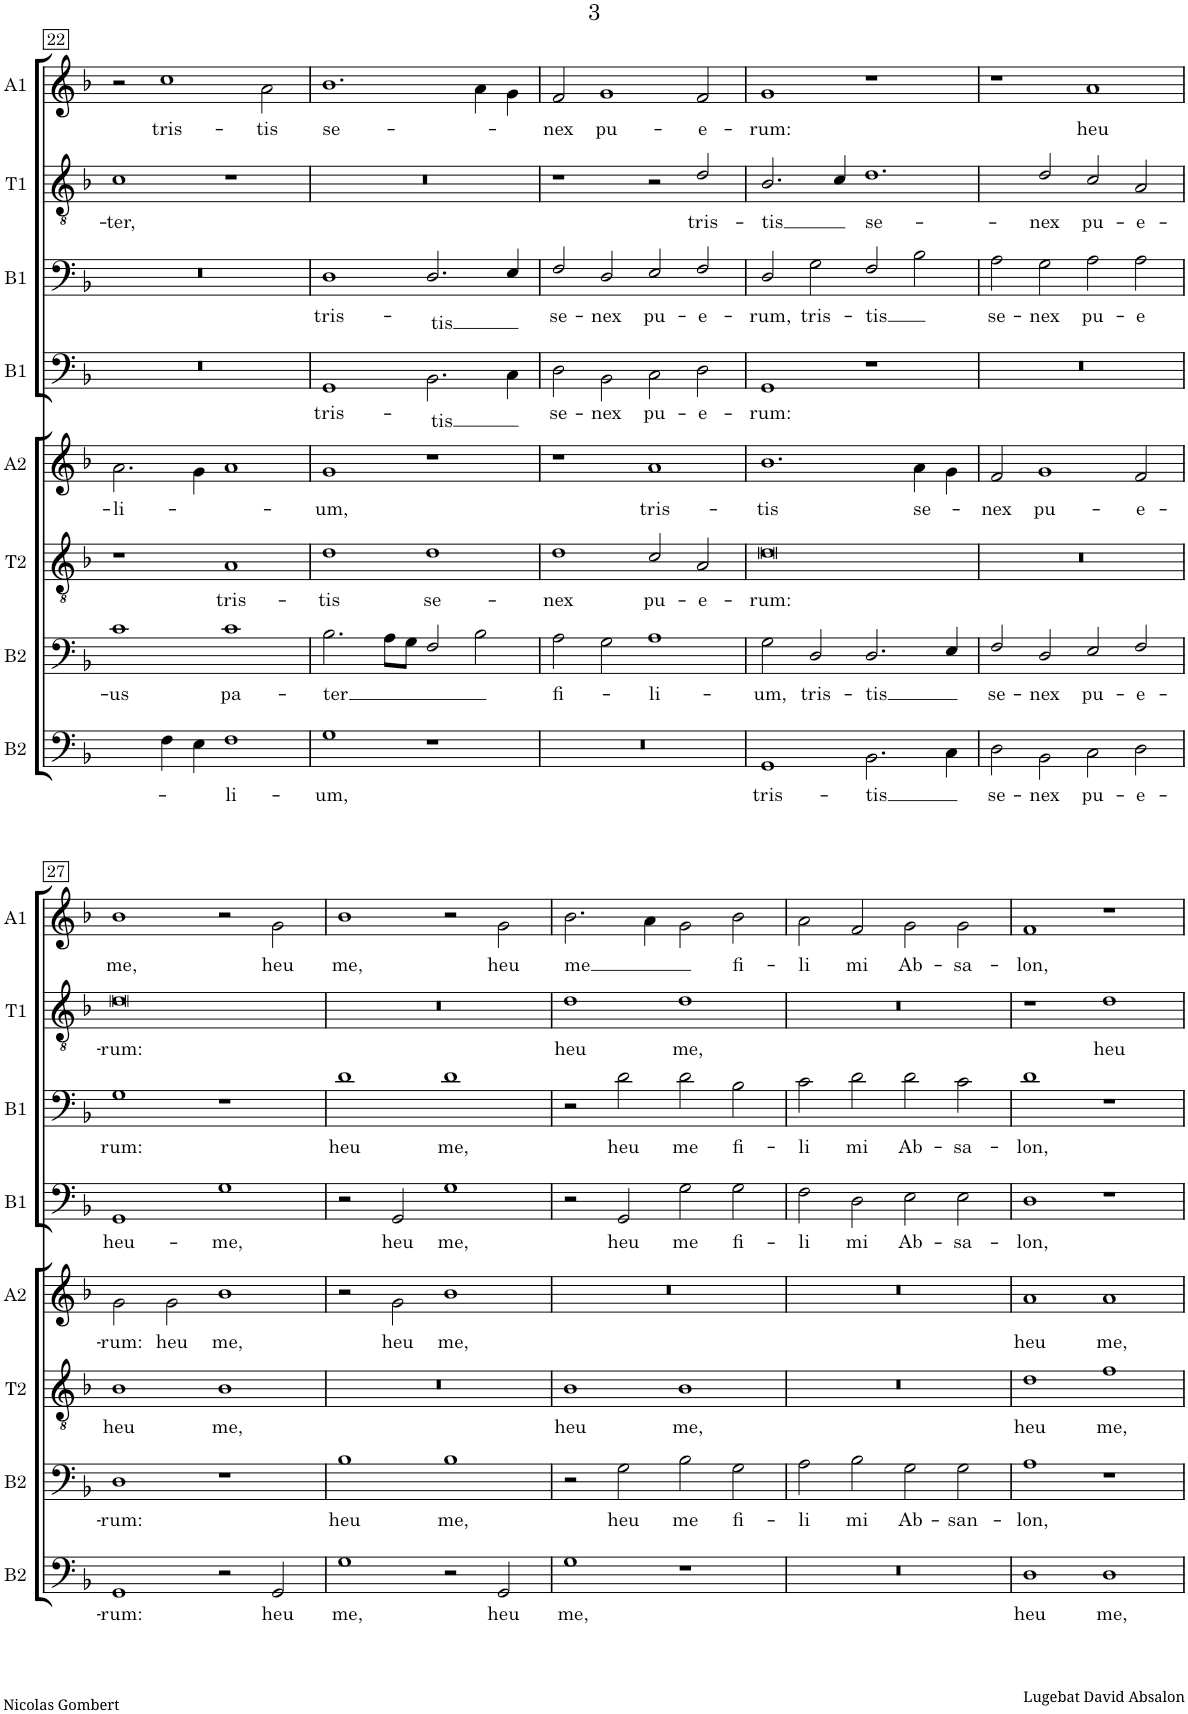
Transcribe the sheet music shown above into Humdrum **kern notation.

**kern	**text	**kern	**text	**kern	**text	**kern	**text	**kern	**text	**kern	**text	**kern	**text	**kern	**text
*part8	*part8	*part7	*part7	*part6	*part6	*part5	*part5	*part4	*part4	*part3	*part3	*part2	*part2	*part1	*part1
*staff8	*staff8	*staff7	*staff7	*staff6	*staff6	*staff5	*staff5	*staff4	*staff4	*staff3	*staff3	*staff2	*staff2	*staff1	*staff1
*I"Bass II	*	*I"Bar II	*	*I"Tenor II	*	*I"Alto II	*	*I"Bass I	*	*I"Bar I	*	*I"Tenor I	*	*I"Alto I	*
*I'B2	*	*I'B2	*	*I'T2	*	*I'A2	*	*I'B1	*	*I'B1	*	*I'T1	*	*I'A1	*
!!LO:PB:g=z
*clefF4	*	*clefF4	*	*clefGv2	*	*clefG2	*	*clefF4	*	*clefF4	*	*clefGv2	*	*clefG2	*
*k[b-]	*	*k[b-]	*	*k[b-]	*	*k[b-]	*	*k[b-]	*	*k[b-]	*	*k[b-]	*	*k[b-]	*
*M4/2	*	*M4/2	*	*M4/2	*	*M4/2	*	*M4/2	*	*M4/2	*	*M4/2	*	*M4/2	*
=22	=22	=22	=22	=22	=22	=22	=22	=22	=22	=22	=22	=22	=22	=22	=22
!	!	!	!LO:LY:b	!	!	!	!LO:LY:b	!	!	!	!	!	!LO:LY:b	!	!
2G\]	.	1c	-us	1r	.	2.a\	-li-	0r	.	0r	.	1c	-ter,	2r	.
!	!	!	!	!	!	!	!	!	!	!	!	!	!	!	!LO:LY:b
4F\	.	.	.	.	.	.	.	.	.	.	.	.	.	1cc	tris-
4E\	.	.	.	.	.	4g\	.	.	.	.	.	.	.	.	.
!	!LO:LY:b	!	!LO:LY:b	!	!LO:LY:b	!	!	!	!	!	!	!	!	!	!
1F	-li-	1c	pa-	1A	tris-	1a	.	.	.	.	.	1r	.	.	.
!	!	!	!	!	!	!	!	!	!	!	!	!	!	!	!LO:LY:b
.	.	.	.	.	.	.	.	.	.	.	.	.	.	2a\	-tis
=23	=23	=23	=23	=23	=23	=23	=23	=23	=23	=23	=23	=23	=23	=23	=23
!	!LO:LY:b	!	!LO:LY:b	!	!LO:LY:b	!	!LO:LY:b	!	!LO:LY:b	!	!LO:LY:b	!	!	!	!LO:LY:b
1G	-um,	2.B-\	-ter	1d	-tis	1g	-um,	1GG	tris-	1D	tris-	0r	.	1.b-	se-
.	.	8A\L	.	.	.	.	.	.	.	.	.	.	.	.	.
.	.	8G\J	.	.	.	.	.	.	.	.	.	.	.	.	.
!	!	!	!	!	!LO:LY:b	!	!	!	!LO:LY:b	!	!LO:LY:b	!	!	!	!
1r	.	2F/	.	1d	se-	1r	.	2.BB-\	-tis	2.D/	-tis	.	.	.	.
.	.	2B-\	.	.	.	.	.	.	.	.	.	.	.	4a\	.
.	.	.	.	.	.	.	.	4C\	.	4E/	.	.	.	4g\	.
=24	=24	=24	=24	=24	=24	=24	=24	=24	=24	=24	=24	=24	=24	=24	=24
!	!	!	!LO:LY:b	!	!LO:LY:b	!	!	!	!LO:LY:b	!	!LO:LY:b	!	!	!	!LO:LY:b
0r	.	2A\	fi-	1d	-nex	1r	.	2D\	se-	2F/	se-	1r	.	2f/	-nex
!	!	!	!	!	!	!	!	!	!LO:LY:b	!	!LO:LY:b	!	!	!	!LO:LY:b
.	.	2G\	.	.	.	.	.	2BB-\	-nex	2D/	-nex	.	.	1g	pu-
!	!	!	!LO:LY:b	!	!LO:LY:b	!	!LO:LY:b	!	!LO:LY:b	!	!LO:LY:b	!	!	!	!
.	.	1A	-li-	2c/	pu-	1a	tris-	2C\	pu-	2E/	pu-	2r	.	.	.
!	!	!	!	!	!LO:LY:b	!	!	!	!LO:LY:b	!	!LO:LY:b	!	!LO:LY:b	!	!LO:LY:b
.	.	.	.	2A/	-e-	.	.	2D\	-e-	2F/	-e-	2d/	tris-	2f/	-e-
=25	=25	=25	=25	=25	=25	=25	=25	=25	=25	=25	=25	=25	=25	=25	=25
!	!LO:LY:b	!	!LO:LY:b	!	!LO:LY:b	!	!LO:LY:b	!	!LO:LY:b	!	!LO:LY:b	!	!LO:LY:b	!	!LO:LY:b
1GG	tris-	2G\	-um,	0d	-rum:	1.b-	-tis	1GG	-rum:	2D/	-rum,	2.B-/	-tis	1g	-rum:
!	!	!	!LO:LY:b	!	!	!	!	!	!	!	!LO:LY:b	!	!	!	!
.	.	2D/	tris-	.	.	.	.	.	.	2G\	tris-	.	.	.	.
.	.	.	.	.	.	.	.	.	.	.	.	4c/	.	.	.
!	!LO:LY:b	!	!LO:LY:b	!	!	!	!	!	!	!	!LO:LY:b	!LO:N:vis=1.	!LO:LY:b	!	!
2.BB-\	-tis	2.D/	-tis	.	.	.	.	1r	.	2F/	-tis	[<1d	se-	1r	.
!	!	!	!	!	!	!	!LO:LY:b	!	!	!	!	!	!	!	!
.	.	.	.	.	.	4a\	se-	.	.	2B-\	.	.	.	.	.
4C\	.	4E/	.	.	.	4g\	.	.	.	.	.	.	.	.	.
=26	=26	=26	=26	=26	=26	=26	=26	=26	=26	=26	=26	=26	=26	=26	=26
!	!LO:LY:b	!	!LO:LY:b	!	!	!	!LO:LY:b	!	!	!	!LO:LY:b	!	!	!	!
2D\	se-	2F/	se-	0r	.	2f/	-nex	0r	.	2A\	se-	2d/]	.	1r	.
!	!LO:LY:b	!	!LO:LY:b	!	!	!	!LO:LY:b	!	!	!	!LO:LY:b	!	!LO:LY:b	!	!
2BB-\	-nex	2D/	-nex	.	.	1g	pu-	.	.	2G\	-nex	2d/	-nex	.	.
!	!LO:LY:b	!	!LO:LY:b	!	!	!	!	!	!	!	!LO:LY:b	!	!LO:LY:b	!	!LO:LY:b
2C\	pu-	2E/	pu-	.	.	.	.	.	.	2A\	pu-	2c/	pu-	1a	heu
!	!LO:LY:b	!	!LO:LY:b	!	!	!	!LO:LY:b	!	!	!	!LO:LY:b	!	!LO:LY:b	!	!
2D\	-e-	2F/	-e-	.	.	2f/	-e-	.	.	2A\	-e	2A/	-e-	.	.
!!LO:LB:g=z
=27	=27	=27	=27	=27	=27	=27	=27	=27	=27	=27	=27	=27	=27	=27	=27
!	!LO:LY:b	!	!LO:LY:b	!	!LO:LY:b	!	!LO:LY:b	!	!LO:LY:b	!	!LO:LY:b	!	!LO:LY:b	!	!LO:LY:b
1GG	-rum:	1D	-rum:	1B-	heu	2g\	-rum:	1GG	heu-	1G	rum:	0d	-rum:	1b-	me,
!	!	!	!	!	!	!	!LO:LY:b	!	!	!	!	!	!	!	!
.	.	.	.	.	.	2g\	heu	.	.	.	.	.	.	.	.
!	!	!	!	!	!LO:LY:b	!	!LO:LY:b	!	!LO:LY:b	!	!	!	!	!	!
2r	.	1r	.	1B-	me,	1b-	me,	1G	-me,	1r	.	.	.	2r	.
!	!LO:LY:b	!	!	!	!	!	!	!	!	!	!	!	!	!	!LO:LY:b
2GG/	heu	.	.	.	.	.	.	.	.	.	.	.	.	2g\	heu
=28	=28	=28	=28	=28	=28	=28	=28	=28	=28	=28	=28	=28	=28	=28	=28
!	!LO:LY:b	!	!LO:LY:b	!	!	!	!	!	!	!	!LO:LY:b	!	!	!	!LO:LY:b
1G	me,	1B-	heu	0r	.	2r	.	2r	.	1d	heu	0r	.	1b-	me,
!	!	!	!	!	!	!	!LO:LY:b	!	!LO:LY:b	!	!	!	!	!	!
.	.	.	.	.	.	2g\	heu	2GG/	heu	.	.	.	.	.	.
!	!	!	!LO:LY:b	!	!	!	!LO:LY:b	!	!LO:LY:b	!	!LO:LY:b	!	!	!	!
2r	.	1B-	me,	.	.	1b-	me,	1G	me,	1d	me,	.	.	2r	.
!	!LO:LY:b	!	!	!	!	!	!	!	!	!	!	!	!	!	!LO:LY:b
2GG/	heu	.	.	.	.	.	.	.	.	.	.	.	.	2g\	heu
=29	=29	=29	=29	=29	=29	=29	=29	=29	=29	=29	=29	=29	=29	=29	=29
!	!LO:LY:b	!	!	!	!LO:LY:b	!	!	!	!	!	!	!	!LO:LY:b	!	!LO:LY:b
1G	me,	2r	.	1B-	heu	0r	.	2r	.	2r	.	1d	heu	2.b-\	me
!	!	!	!LO:LY:b	!	!	!	!	!	!LO:LY:b	!	!LO:LY:b	!	!	!	!
.	.	2G\	heu	.	.	.	.	2GG/	heu	2d\	heu	.	.	.	.
.	.	.	.	.	.	.	.	.	.	.	.	.	.	4a\	.
!	!	!	!LO:LY:b	!	!LO:LY:b	!	!	!	!LO:LY:b	!	!LO:LY:b	!	!LO:LY:b	!	!
1r	.	2B-\	me	1B-	me,	.	.	2G\	me	2d\	me	1d	me,	2g\	.
!	!	!	!LO:LY:b	!	!	!	!	!	!LO:LY:b	!	!LO:LY:b	!	!	!	!LO:LY:b
.	.	2G\	fi-	.	.	.	.	2G\	fi-	2B-\	fi-	.	.	2b-\	fi-
=30	=30	=30	=30	=30	=30	=30	=30	=30	=30	=30	=30	=30	=30	=30	=30
!	!	!	!LO:LY:b	!	!	!	!	!	!LO:LY:b	!	!LO:LY:b	!	!	!	!LO:LY:b
0r	.	2A\	-li	0r	.	0r	.	2F\	-li	2c\	-li	0r	.	2a\	-li
!	!	!	!LO:LY:b	!	!	!	!	!	!LO:LY:b	!	!LO:LY:b	!	!	!	!LO:LY:b
.	.	2B-\	mi	.	.	.	.	2D\	mi	2d\	mi	.	.	2f/	mi
!	!	!	!LO:LY:b	!	!	!	!	!	!LO:LY:b	!	!LO:LY:b	!	!	!	!LO:LY:b
.	.	2G\	Ab-	.	.	.	.	2E\	Ab-	2d\	Ab-	.	.	2g\	Ab-
!	!	!	!LO:LY:b	!	!	!	!	!	!LO:LY:b	!	!LO:LY:b	!	!	!	!LO:LY:b
.	.	2G\	-san-	.	.	.	.	2E\	-sa-	2c\	-sa-	.	.	2g\	-sa-
=31	=31	=31	=31	=31	=31	=31	=31	=31	=31	=31	=31	=31	=31	=31	=31
!	!LO:LY:b	!	!LO:LY:b	!	!LO:LY:b	!	!LO:LY:b	!	!LO:LY:b	!	!LO:LY:b	!	!	!	!LO:LY:b
1D	heu	1A	-lon,	1d	heu	1a	heu	1D	-lon,	1d	-lon,	1r	.	1f	-lon,
!	!LO:LY:b	!	!	!	!LO:LY:b	!	!LO:LY:b	!	!	!	!	!	!LO:LY:b	!	!
1D	me,	1r	.	1f	me,	1a	me,	1r	.	1r	.	1d	heu	1r	.
=	=	=	=	=	=	=	=	=	=	=	=	=	=	=	=
*-	*-	*-	*-	*-	*-	*-	*-	*-	*-	*-	*-	*-	*-	*-	*-
